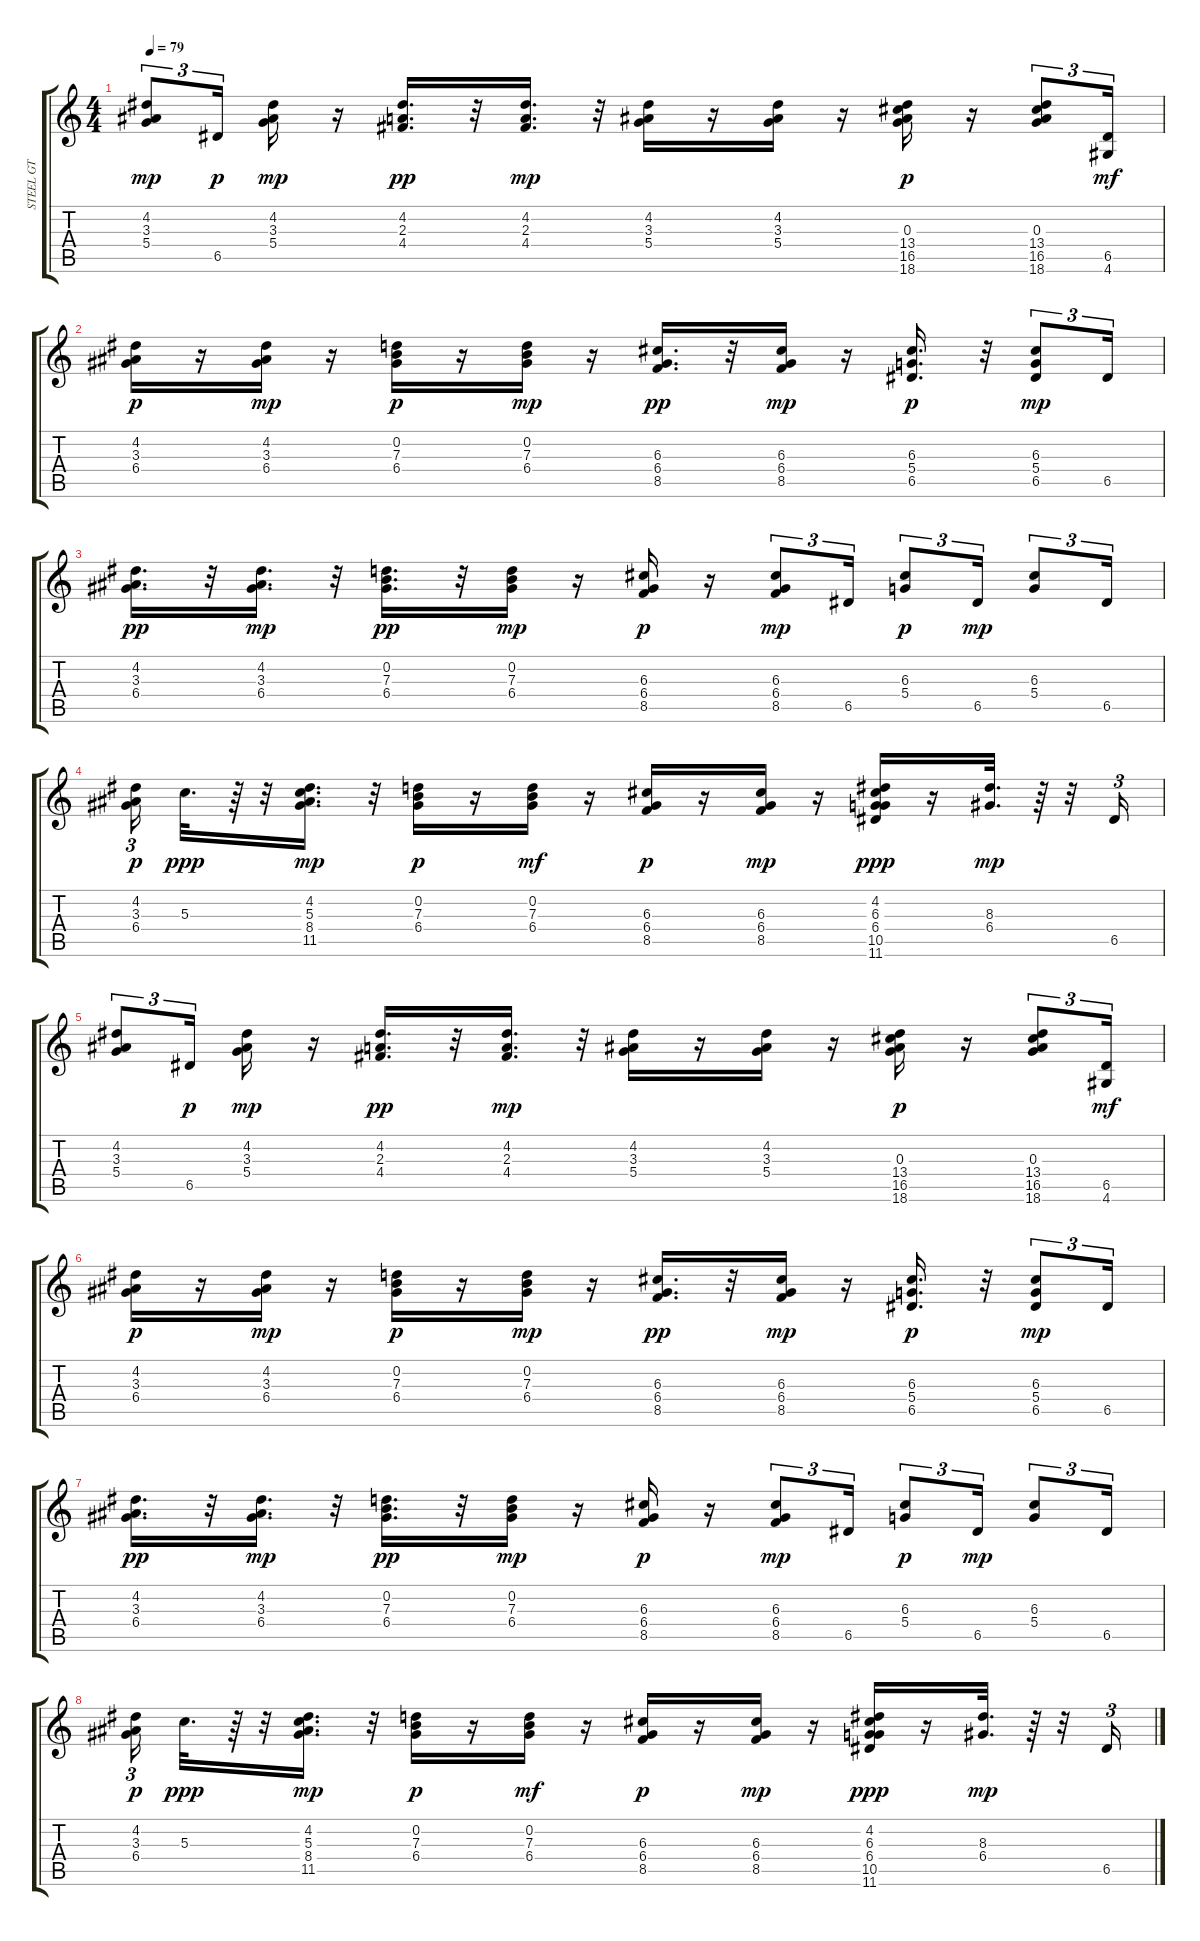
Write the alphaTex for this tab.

\track ("STEEL GT" "STEEL GT") {instrument acousticbass}
\staff {score tabs}
\tuning (E4 B3 G3 D3 A2 E2) {hide}
\ts (4 4)
\tempo 79
\clef g2
\ks c
(4.2 3.3 5.4).8{tu (3 2) dy mp} 6.5.16{tu (3 2) dy p} (4.2 3.3 5.4).16{dy mp} r.16 (4.2 2.3 4.4).16{d dy pp} r.32 (4.2 2.3 4.4).16{d dy mp} r.32 (4.2 3.3 5.4).16 r.16 (4.2 3.3 5.4).16 r.16 (0.3 13.4 16.5 18.6).16{dy p} r.16 (0.3 13.4 16.5 18.6).8{tu (3 2)} (6.5 4.6).16{tu (3 2) dy mf} |
(4.2 3.3 6.4).16{dy p} r.16 (4.2 3.3 6.4).16{dy mp} r.16 (0.2 7.3 6.4).16{dy p} r.16 (0.2 7.3 6.4).16{dy mp} r.16 (6.3 6.4 8.5).16{d dy pp} r.32 (6.3 6.4 8.5).16{dy mp} r.16 (6.3 5.4 6.5).16{d dy p} r.32 (6.3 5.4 6.5).8{tu (3 2) dy mp} 6.5.16{tu (3 2)} |
(4.2 3.3 6.4).16{d dy pp} r.32 (4.2 3.3 6.4).16{d dy mp} r.32 (0.2 7.3 6.4).16{d dy pp} r.32 (0.2 7.3 6.4).16{dy mp} r.16 (6.3 6.4 8.5).16{dy p} r.16 (6.3 6.4 8.5).8{tu (3 2) dy mp} 6.5.16{tu (3 2)} (6.3 5.4).8{tu (3 2) dy p} 6.5.16{tu (3 2) dy mp} (6.3 5.4).8{tu (3 2)} 6.5.16{tu (3 2)} |
(4.2 3.3 6.4).16{tu (3 2) dy p} 5.3.32{d dy ppp} r.64 r.32 (4.2 5.3 8.4 11.5).16{d dy mp} r.32 (0.2 7.3 6.4).16{dy p} r.16 (0.2 7.3 6.4).16{dy mf} r.16 (6.3 6.4 8.5).16{dy p} r.16 (6.3 6.4 8.5).16{dy mp} r.16 (4.2 6.3 6.4 10.5 11.6).16{dy ppp} r.16 (8.3 6.4).32{d dy mp} r.64 r.32 6.5.16{tu (3 2)} |
(4.2 3.3 5.4).8{tu (3 2)} 6.5.16{tu (3 2) dy p} (4.2 3.3 5.4).16{dy mp} r.16 (4.2 2.3 4.4).16{d dy pp} r.32 (4.2 2.3 4.4).16{d dy mp} r.32 (4.2 3.3 5.4).16 r.16 (4.2 3.3 5.4).16 r.16 (0.3 13.4 16.5 18.6).16{dy p} r.16 (0.3 13.4 16.5 18.6).8{tu (3 2)} (6.5 4.6).16{tu (3 2) dy mf} |
(4.2 3.3 6.4).16{dy p} r.16 (4.2 3.3 6.4).16{dy mp} r.16 (0.2 7.3 6.4).16{dy p} r.16 (0.2 7.3 6.4).16{dy mp} r.16 (6.3 6.4 8.5).16{d dy pp} r.32 (6.3 6.4 8.5).16{dy mp} r.16 (6.3 5.4 6.5).16{d dy p} r.32 (6.3 5.4 6.5).8{tu (3 2) dy mp} 6.5.16{tu (3 2)} |
(4.2 3.3 6.4).16{d dy pp} r.32 (4.2 3.3 6.4).16{d dy mp} r.32 (0.2 7.3 6.4).16{d dy pp} r.32 (0.2 7.3 6.4).16{dy mp} r.16 (6.3 6.4 8.5).16{dy p} r.16 (6.3 6.4 8.5).8{tu (3 2) dy mp} 6.5.16{tu (3 2)} (6.3 5.4).8{tu (3 2) dy p} 6.5.16{tu (3 2) dy mp} (6.3 5.4).8{tu (3 2)} 6.5.16{tu (3 2)} |
(4.2 3.3 6.4).16{tu (3 2) dy p} 5.3.32{d dy ppp} r.64 r.32 (4.2 5.3 8.4 11.5).16{d dy mp} r.32 (0.2 7.3 6.4).16{dy p} r.16 (0.2 7.3 6.4).16{dy mf} r.16 (6.3 6.4 8.5).16{dy p} r.16 (6.3 6.4 8.5).16{dy mp} r.16 (4.2 6.3 6.4 10.5 11.6).16{dy ppp} r.16 (8.3 6.4).32{d dy mp} r.64 r.32 6.5.16{tu (3 2)}
